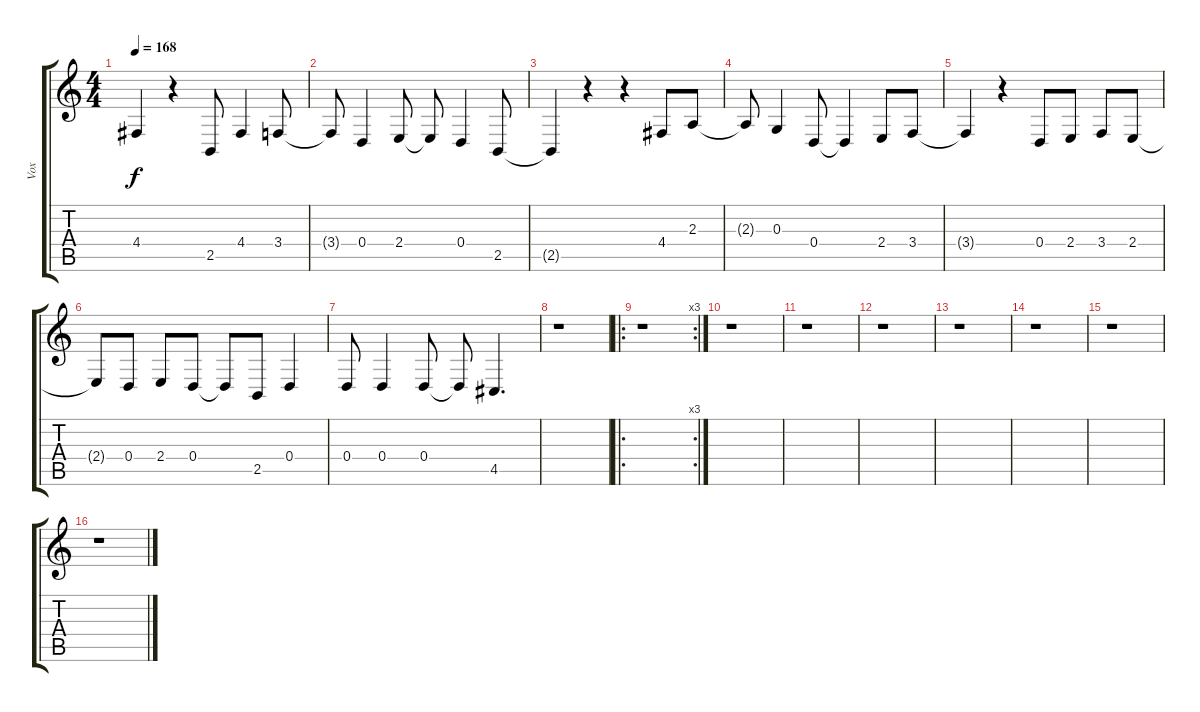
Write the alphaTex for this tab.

\track ("Vox" "Vox") {instrument drawbarorgan}
\staff {score tabs}
\tuning (E4 B3 G3 D3 A2 E2) {hide}
\ts (4 4)
\tempo 168
\clef g2
\ks c
4.4{t}.4{dy f} r.4 2.5.8 4.4.4 3.4.8 |
3.4{t}.8 0.4.4 2.4.8 2.4{t}.8 0.4.4 2.5.8 |
2.5{t}.4 r.4 r.4 4.4.8 2.3.8 |
2.3{t}.8 0.3.4 0.4.8 0.4{t}.4 2.4.8 3.4.8 |
3.4{t}.4 r.4 0.4.8 2.4.8 3.4.8 2.4.8 |
2.4{t}.8 0.4.8 2.4.8 0.4.8 0.4{t}.8 2.5.8 0.4.4 |
0.4.8 0.4.4 0.4.8 0.4{t}.8 4.5.4{d} |
r.1 |
\ro
\rc 3
r.1 |
r.1 |
r.1 |
r.1 |
r.1 |
r.1 |
r.1 |
r.1
